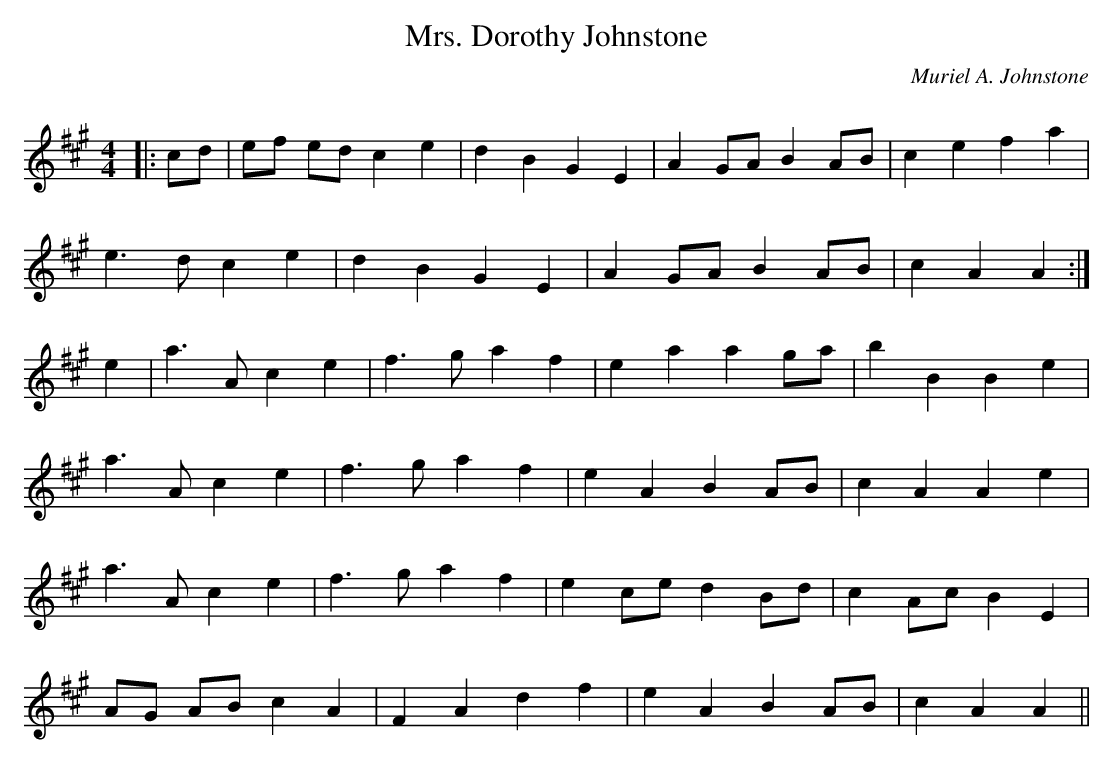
X:1
T: Mrs. Dorothy Johnstone
C:Muriel A. Johnstone
Q: 232
K:A
M:4/4
L:1/8
|:cd|ef ed c2 e2|d2 B2 G2 E2|A2 GA B2 AB|c2 e2 f2 a2|
e3d c2 e2|d2 B2 G2 E2|A2 GA B2 AB|c2 A2 A2:|
e2|a3A c2 e2|f3g a2 f2|e2 a2 a2 ga|b2 B2 B2 e2|
a3A c2 e2|f3g a2 f2|e2 A2 B2 AB|c2 A2 A2 e2|
a3A c2 e2|f3g a2 f2|e2 ce d2 Bd|c2 Ac B2 E2|
AG AB c2 A2|F2 A2 d2 f2|e2 A2 B2 AB|c2 A2 A2||
